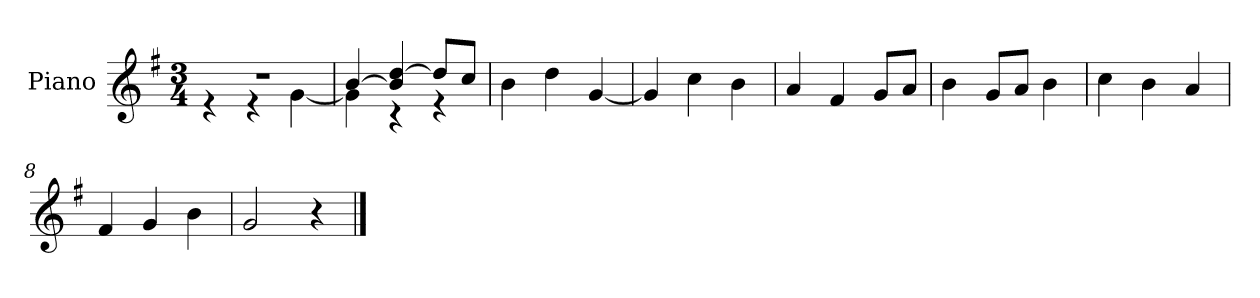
**kern
*part1
*staff1
*I"Piano
*I'P-no
*clefG2
*k[f#]
*M3/4
*MM180
=1
*^
2.r	4r
.	4r
.	[4g\
=2	=2
[4b/	4g\]
4b/] [4dd/	4r
8dd/L]	4r
8cc/J	.
*v	*v
=3
4b\
4dd\
[4g/
=4
4g/]
4cc\
4b\
=5
4a/
4f#/
8g/L
8a/J
=6
4b\
8g/L
8a/J
4b\
=7
4cc\
4b\
4a/
=8
4f#/
4g/
4b\
=9
2g/
4r
==
*-
